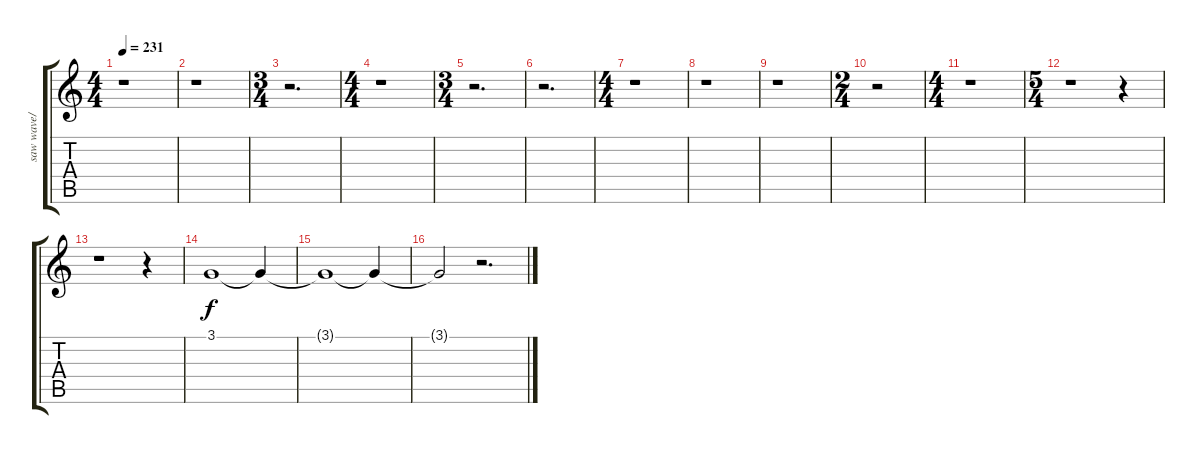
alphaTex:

\track ("saw wave/ dist. guit" "saw wave/ ") {instrument lead2sawtooth}
\staff {score tabs}
\tuning (E4 B3 G3 D3 A2 E2) {hide}
\ts (4 4)
\tempo 231
\clef g2
\ks c
r.1{dy f} |
r.1 |
\ts (3 4)
r.2{d} |
\ts (4 4)
r.1 |
\ts (3 4)
r.2{d} |
r.2{d} |
\ts (4 4)
r.1 |
r.1 |
r.1 |
\ts (2 4)
r.2 |
\ts (4 4)
r.1 |
\ts (5 4)
r.1 r.4 |
r.1 r.4 |
3.1.1 3.1{t}.4 |
3.1{t}.1 3.1{t}.4 |
3.1{t}.2 r.2{d}
